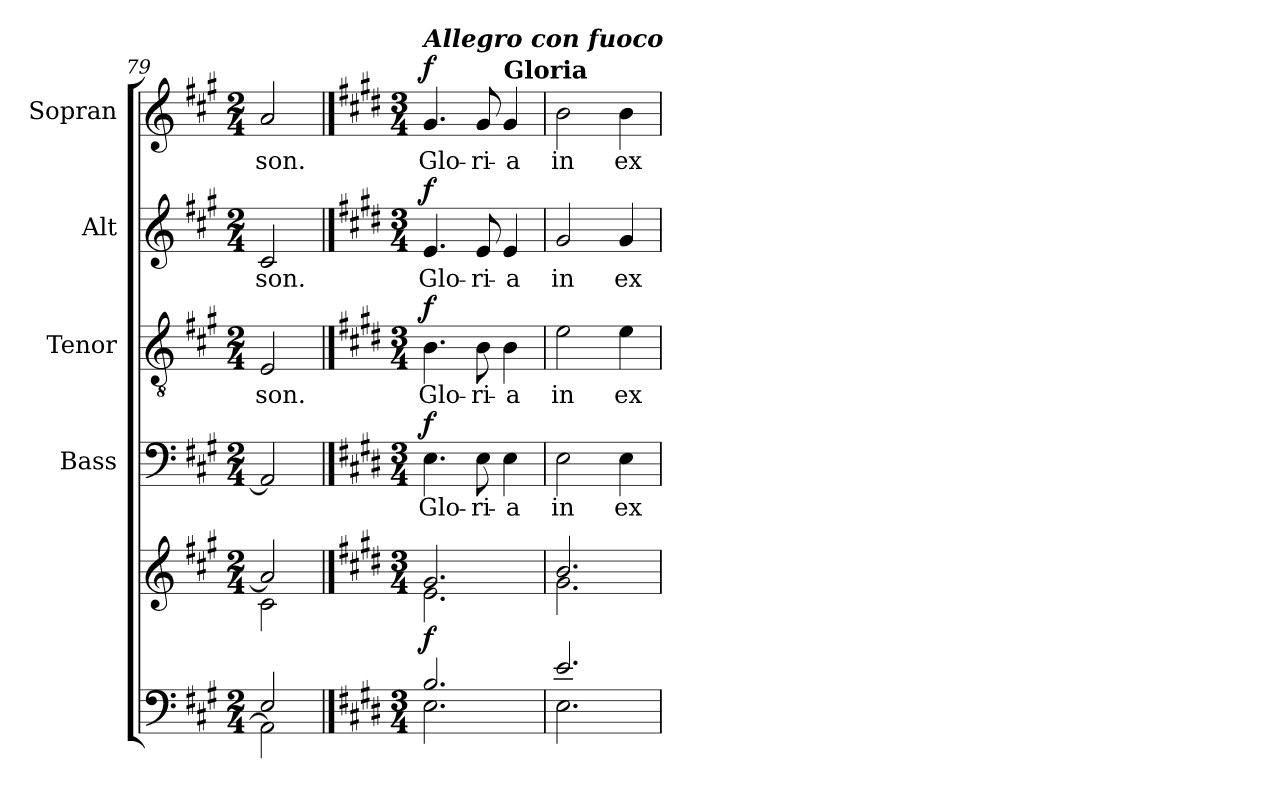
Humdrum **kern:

**kern	**kern	**dynam	**kern	**text	**dynam	**kern	**text	**dynam	**kern	**text	**dynam	**kern	**text	**dynam
*part5	*part5	*part5	*part4	*part4	*part4	*part3	*part3	*part3	*part2	*part2	*part2	*part1	*part1	*part1
*staff6	*staff5	*staff5/6	*staff4	*staff4	*staff4	*staff3	*staff3	*staff3	*staff2	*staff2	*staff2	*staff1	*staff1	*staff1
*	*	*	*I"Bass	*	*	*I"Tenor	*	*	*I"Alt	*	*	*I"Sopran	*	*
*	*	*	*I'B.	*	*	*I'T.	*	*	*I'A.	*	*	*I'S.	*	*
*clefF4	*clefG2	*	*clefF4	*	*	*clefGv2	*	*	*clefG2	*	*	*clefG2	*	*
*k[f#c#g#]	*k[f#c#g#]	*	*k[f#c#g#]	*	*	*k[f#c#g#]	*	*	*k[f#c#g#]	*	*	*k[f#c#g#]	*	*
*A:	*A:	*	*A:	*	*	*A:	*	*	*A:	*	*	*A:	*	*
*M2/4	*M2/4	*	*M2/4	*	*	*M2/4	*	*	*M2/4	*	*	*M2/4	*	*
=79	=79	=79	=79	=79	=79	=79	=79	=79	=79	=79	=79	=79	=79	=79
*^	*^	*	*	*	*	*	*	*	*	*	*	*	*	*
!	!	!	!	!	!	!	!	!	!LO:LY:b	!	!	!LO:LY:b	!	!	!LO:LY:b	!
2E/	2AA\]	2a/]	2c#\	.	2AA/]	.	.	2E/	-son.	.	2c#/	-son.	.	2a/	-son.	.
!!LO:PB:g=z
==80	==80	==80	==80	==80	==80	==80	==80	==80	==80	==80	==80	==80	==80	==80	==80	==80
*k[f#c#g#d#]	*	*k[f#c#g#d#]	*	*	*k[f#c#g#d#]	*	*	*k[f#c#g#d#]	*	*	*k[f#c#g#d#]	*	*	*k[f#c#g#d#]	*	*
*E:	*	*E:	*	*	*E:	*	*	*E:	*	*	*E:	*	*	*E:	*	*
*M3/4	*	*M3/4	*	*	*M3/4	*	*	*M3/4	*	*	*M3/4	*	*	*M3/4	*	*
!	!	!	!	!	!	!	!	!	!	!	!	!	!	!LO:TX:a:Bi:t=Allegro con fuoco	!	!
!	!	!	!	!LO:DY:b	!	!LO:LY:b	!LO:DY:a	!	!LO:LY:b	!LO:DY:a	!	!LO:LY:b	!LO:DY:a	!	!LO:LY:b	!LO:DY:a
2.B/	2.E\	2.g#/	2.e\	f	4.E\	Glo-	f	4.B\	Glo-	f	4.e/	Glo-	f	4.g#/	Glo-	f
!	!	!	!	!	!	!LO:LY:b	!	!	!LO:LY:b	!	!	!LO:LY:b	!	!	!LO:LY:b	!
.	.	.	.	.	8E\	-ri-	.	8B\	-ri-	.	8e/	-ri-	.	8g#/	-ri-	.
!	!	!	!	!	!	!	!	!	!	!	!	!	!	!LO:TX:a:B:t=Gloria	!	!
!	!	!	!	!	!	!LO:LY:b	!	!	!LO:LY:b	!	!	!LO:LY:b	!	!	!LO:LY:b	!
.	.	.	.	.	4E\	-a	.	4B\	-a	.	4e/	-a	.	4g#/	-a	.
=81	=81	=81	=81	=81	=81	=81	=81	=81	=81	=81	=81	=81	=81	=81	=81	=81
!	!	!	!	!	!	!LO:LY:b	!	!	!LO:LY:b	!	!	!LO:LY:b	!	!	!LO:LY:b	!
2.e/	2.E\	2.b/	2.g#\	.	2E\	in	.	2e\	in	.	2g#/	in	.	2b\	in	.
!	!	!	!	!	!	!LO:LY:b	!	!	!LO:LY:b	!	!	!LO:LY:b	!	!	!LO:LY:b	!
.	.	.	.	.	4E\	ex-	.	4e\	ex-	.	4g#/	ex-	.	4b\	ex-	.
*v	*v	*	*	*	*	*	*	*	*	*	*	*	*	*	*	*
*	*v	*v	*	*	*	*	*	*	*	*	*	*	*	*	*
=	=	=	=	=	=	=	=	=	=	=	=	=	=	=
*-	*-	*-	*-	*-	*-	*-	*-	*-	*-	*-	*-	*-	*-	*-
